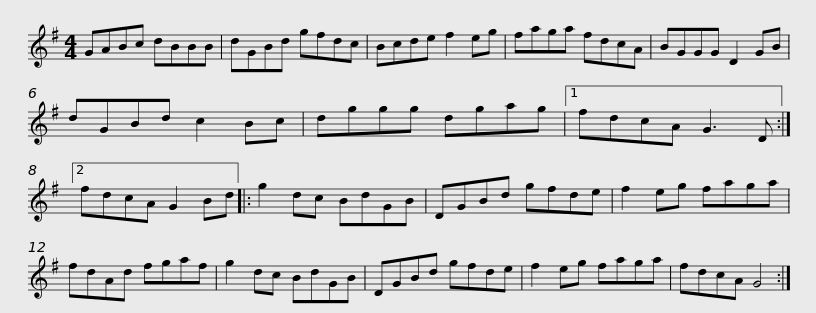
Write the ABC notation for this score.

X:1
L:1/8
M:4/4
I:linebreak $
K:G
V:1 treble
V:1
 GABc dBBB | dGBd gfdc | Bcde f2 eg | faga fdcA | BGGG D2 GB | %5
 dGBd c2 Bc |$ dggg dgag |1 fdcA G3 D :|2 fdcA G2 Bd |: g2 dc BdGB | %10
 DGBd gfde | f2 eg faga |$ fdAd fgaf | g2 dc BdGB | DGBd gfde | %15
 f2 eg faga | fdcA G4 :| %17
